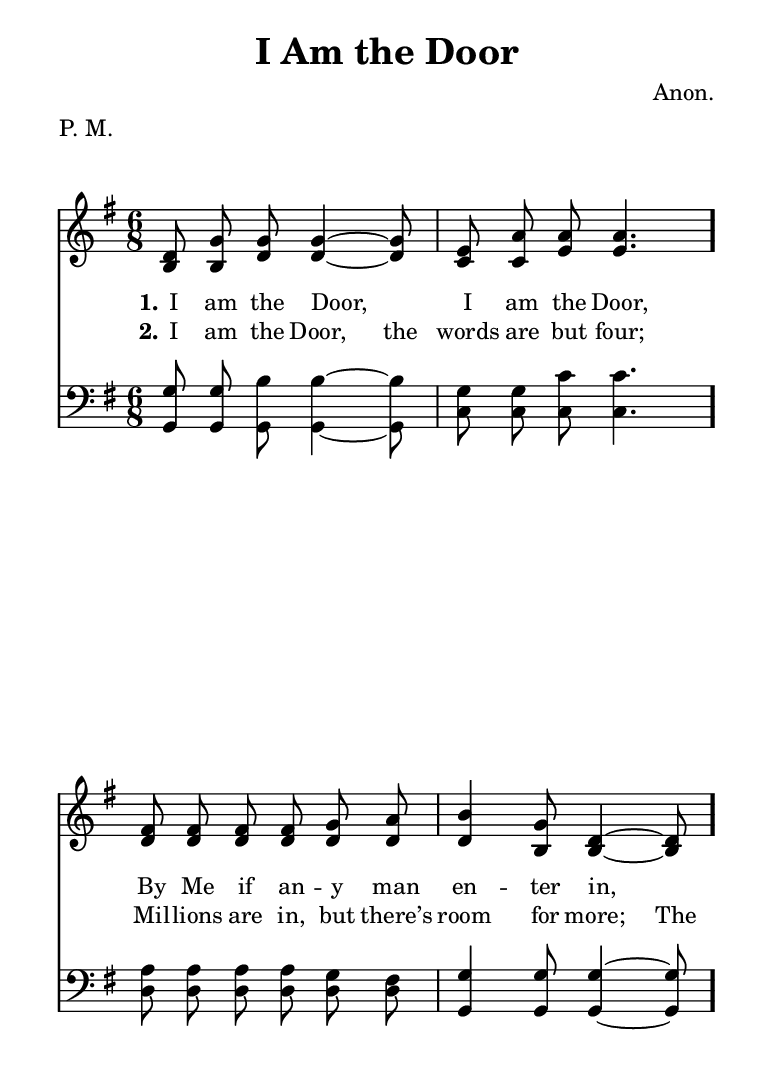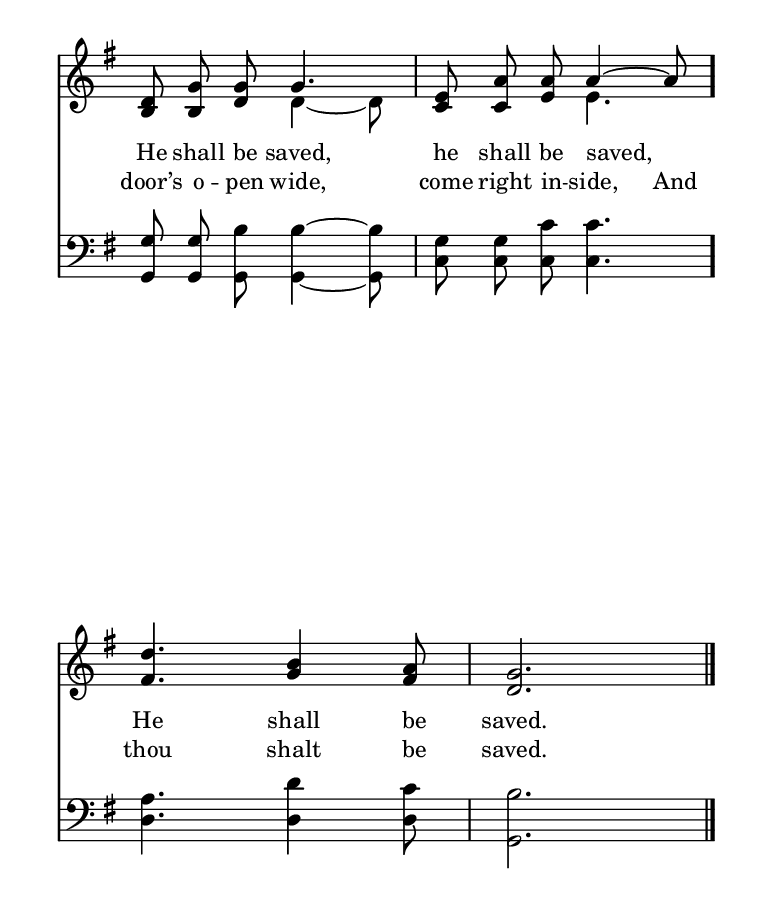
\include "common/global.ily"
\paper {
  \include "common/paper.ily"
  ragged-last-bottom = ##t
  system-system-spacing.padding = 11
}

\header{
  %children
  hymnnumber = "336"
  title = "I Am the Door"
  tunename = ""
  meter = "P. M."
  poet = ""
  composer = "Anon."
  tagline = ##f
}

global = {
  \include "common/overrides.ily"
  \override Staff.TimeSignature.style = #'numbered
  \time 6/8
  \override Score.MetronomeMark.transparent = ##t % hide all fermata changes too
  \tempo 4=80
  \key g \major
  \autoBeamOff
}

notesSoprano = {
\global
\relative c' {

  d8 g g g4 ~ g8 | e8 a a a4.
  fis8 fis fis fis g a | b4 g8 d4 ~ d8 |
  d8 g g g4. | e8 a a a4 ~ a8 |
  d4. b4 a8 | g2.

  \bar "|."

}
}

notesAlto = {
\global
\relative e' {

  b8 b d d4 ~ d8 | c8 c e e4. |
  d8 d d d d d | d4 b8 b4 ~ b8 |
  b8 b d d4 ~ d8 | c8 c e e4. |
  fis4. g4 fis8 | d2.

}
}

notesTenor = {
\global
\relative a {

  g8 g b b4 ~ b8 | g8 g c c4. |
  a8 a a a g fis | g4 g8 g4 ~ g8 |
  g8 g b b4 ~ b8 | g8 g c c4. |
  a4. d4 c8 | b2.

}
}

notesBass = {
\global
\relative f, {

  g8 g g g4 ~ g8 | c8 c c c4. |
  d8 d d d d d | g,4 g8 g4 ~ g8 |
  g8 g g g4 ~ g8 | c8 c c c4. |
  d4. d4 d8 | g,2.

}
}

wordsA = \lyricmode {
\set stanza = "1."

I am the Door, I am the Door, \bar "."
By Me if an -- y man en -- ter in, \bar "."
He shall be saved, he shall be saved, \bar "."
He shall be saved. \bar "."

}

wordsB = \lyricmode {
\set stanza = "2."

I am the { \mon } Door, the { \moff } words are but four;
Mil -- lions are in, but there’s room for { \mon } more;
The { \moff } door’s o -- pen wide, come right in -- { \mon } side,
And { \moff } thou shalt be saved. % original has lowercase 'and'

}

\score {
  \context ChoirStaff <<
    \context Staff = upper <<
      \set Staff.autoBeaming = ##f
      \set ChoirStaff.systemStartDelimiter = #'SystemStartBar
      \set ChoirStaff.printPartCombineTexts = ##f
      \partcombine #'(2 . 11) \notesSoprano \notesAlto
      \context NullVoice = sopranos { \voiceOne << \notesSoprano >> }
      \context Lyrics = one   \lyricsto sopranos \wordsA
      \context Lyrics = two   \lyricsto sopranos \wordsB
    >>
    \context Staff = men <<
      \set Staff.autoBeaming = ##f
      \clef bass
      \set ChoirStaff.printPartCombineTexts = ##f
      \partcombine #'(2 . 11) \notesTenor \notesBass
    >>
  >>
  \layout {
    \include "common/layout.ily"
  }
  #(cond ((ly:get-option 'eog-midi-permitted) #{ \midi{
    \include "common/midi.ily"
  } #}))
}

\version "2.19.49"  % necessary for upgrading to future LilyPond versions.

% vi:set et ts=2 sw=2 ai nocindent syntax=lilypond:
